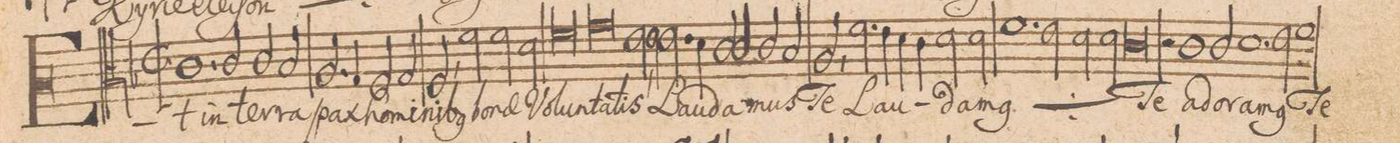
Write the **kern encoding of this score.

**kern	**text
*I"ALTVS.	*
*clefC3	*
*k[b-]	*
*met(C|)	*
*M2/1	*
1.c	Et
2c/	in
=2-	=2-
2c/	ter-
2B-/	-ra
2.A/	pax
4G/	ho-
=3-	=3-
2F/	-mi-
2G/	-ni-
2F,/	-b(us)
*2\right	*
2f\	bo-
=4-	=4-
2f\	-nae
2d\	Vo-
0f	-lun-
=5-	=5-
0g	-ta-
=6-	=6-
2e,\	-tis
2e\	Lau-
=7-	=7-
2.e\	-da-
4d\	.
2c/	.
2c/	.
=8-	=8-
2c/	-mus
2B-/	.
2A,/	Te
2.f\	Lau-
=9-	=9-
4e\	.
4d\	.
4c\	.
2d\	-da-
2d\	-m(us)
=10-	=10-
*	*ij
1.f	Lau-
2e\	-da-
=11-	=11-
2d\	.
2d\	-m(us)
*	*Xij
0c	Te
=12-	=12-
2r	.
1c\	a-
=13-	=13-
2c/	-do-
1.d	-ra-
=14-	=14-
2e\	-m(us)
1f	Te
=15-	=15-
*-	*-
